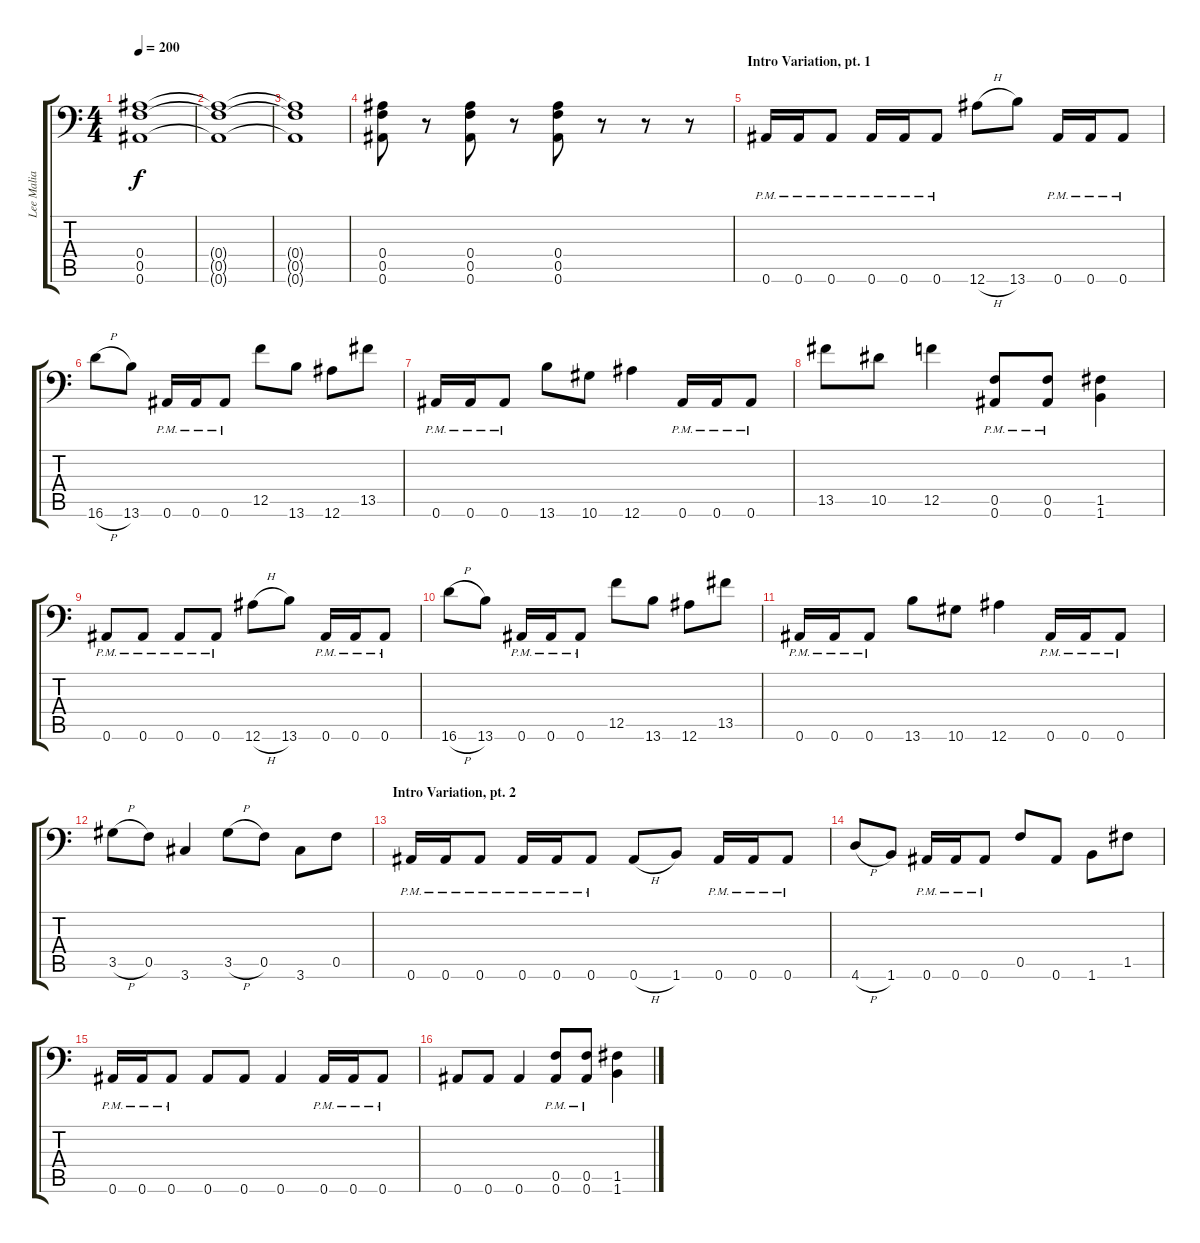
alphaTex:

\track ("Lee Malia" "Lee Malia") {instrument distortionguitar}
\staff {score tabs}
\tuning (C4 G3 Eb3 Bb2 F2 Bb1) {hide}
\ts (4 4)
\tempo 200
\clef f4
\ks c
(0.4 0.5 0.6).1{dy f} |
(0.4{t} 0.5{t} 0.6{t}).1 |
(0.4{t} 0.5{t} 0.6{t}).1 |
(0.4 0.5 0.6).8 r.8 (0.4 0.5 0.6).8 r.8 (0.4 0.5 0.6).8 r.8 r.8 r.8 |
\section ("" "Intro Variation, pt. 1")
0.6{pm}.16 0.6{pm}.16 0.6{pm}.8 0.6{pm}.16 0.6{pm}.16 0.6{pm}.8 12.6{h}.8 13.6.8 0.6{pm}.16 0.6{pm}.16 0.6{pm}.8 |
16.6{h}.8 13.6.8 0.6{pm}.16 0.6{pm}.16 0.6{pm}.8 12.5.8 13.6.8 12.6.8 13.5.8 |
0.6{pm}.16 0.6{pm}.16 0.6{pm}.8 13.6.8 10.6.8 12.6.4 0.6{pm}.16 0.6{pm}.16 0.6{pm}.8 |
13.5.8 10.5.8 12.5.4 (0.5{pm} 0.6{pm}).8 (0.5{pm} 0.6{pm}).8 (1.5 1.6).4 |
0.6{pm}.8 0.6{pm}.8 0.6{pm}.8 0.6{pm}.8 12.6{h}.8 13.6.8 0.6{pm}.16 0.6{pm}.16 0.6{pm}.8 |
16.6{h}.8 13.6.8 0.6{pm}.16 0.6{pm}.16 0.6{pm}.8 12.5.8 13.6.8 12.6.8 13.5.8 |
0.6{pm}.16 0.6{pm}.16 0.6{pm}.8 13.6.8 10.6.8 12.6.4 0.6{pm}.16 0.6{pm}.16 0.6{pm}.8 |
3.5{h}.8 0.5.8 3.6.4 3.5{h}.8 0.5.8 3.6.8 0.5.8 |
\section ("" "Intro Variation, pt. 2")
0.6{pm}.16 0.6{pm}.16 0.6{pm}.8 0.6{pm}.16 0.6{pm}.16 0.6{pm}.8 0.6{h}.8 1.6.8 0.6{pm}.16 0.6{pm}.16 0.6{pm}.8 |
4.6{h}.8 1.6.8 0.6{pm}.16 0.6{pm}.16 0.6{pm}.8 0.5.8 0.6.8 1.6.8 1.5.8 |
0.6{pm}.16 0.6{pm}.16 0.6{pm}.8 0.6.8 0.6.8 0.6.4 0.6{pm}.16 0.6{pm}.16 0.6{pm}.8 |
0.6.8 0.6.8 0.6.4 (0.5{pm} 0.6{pm}).8 (0.5{pm} 0.6{pm}).8 (1.5 1.6).4
